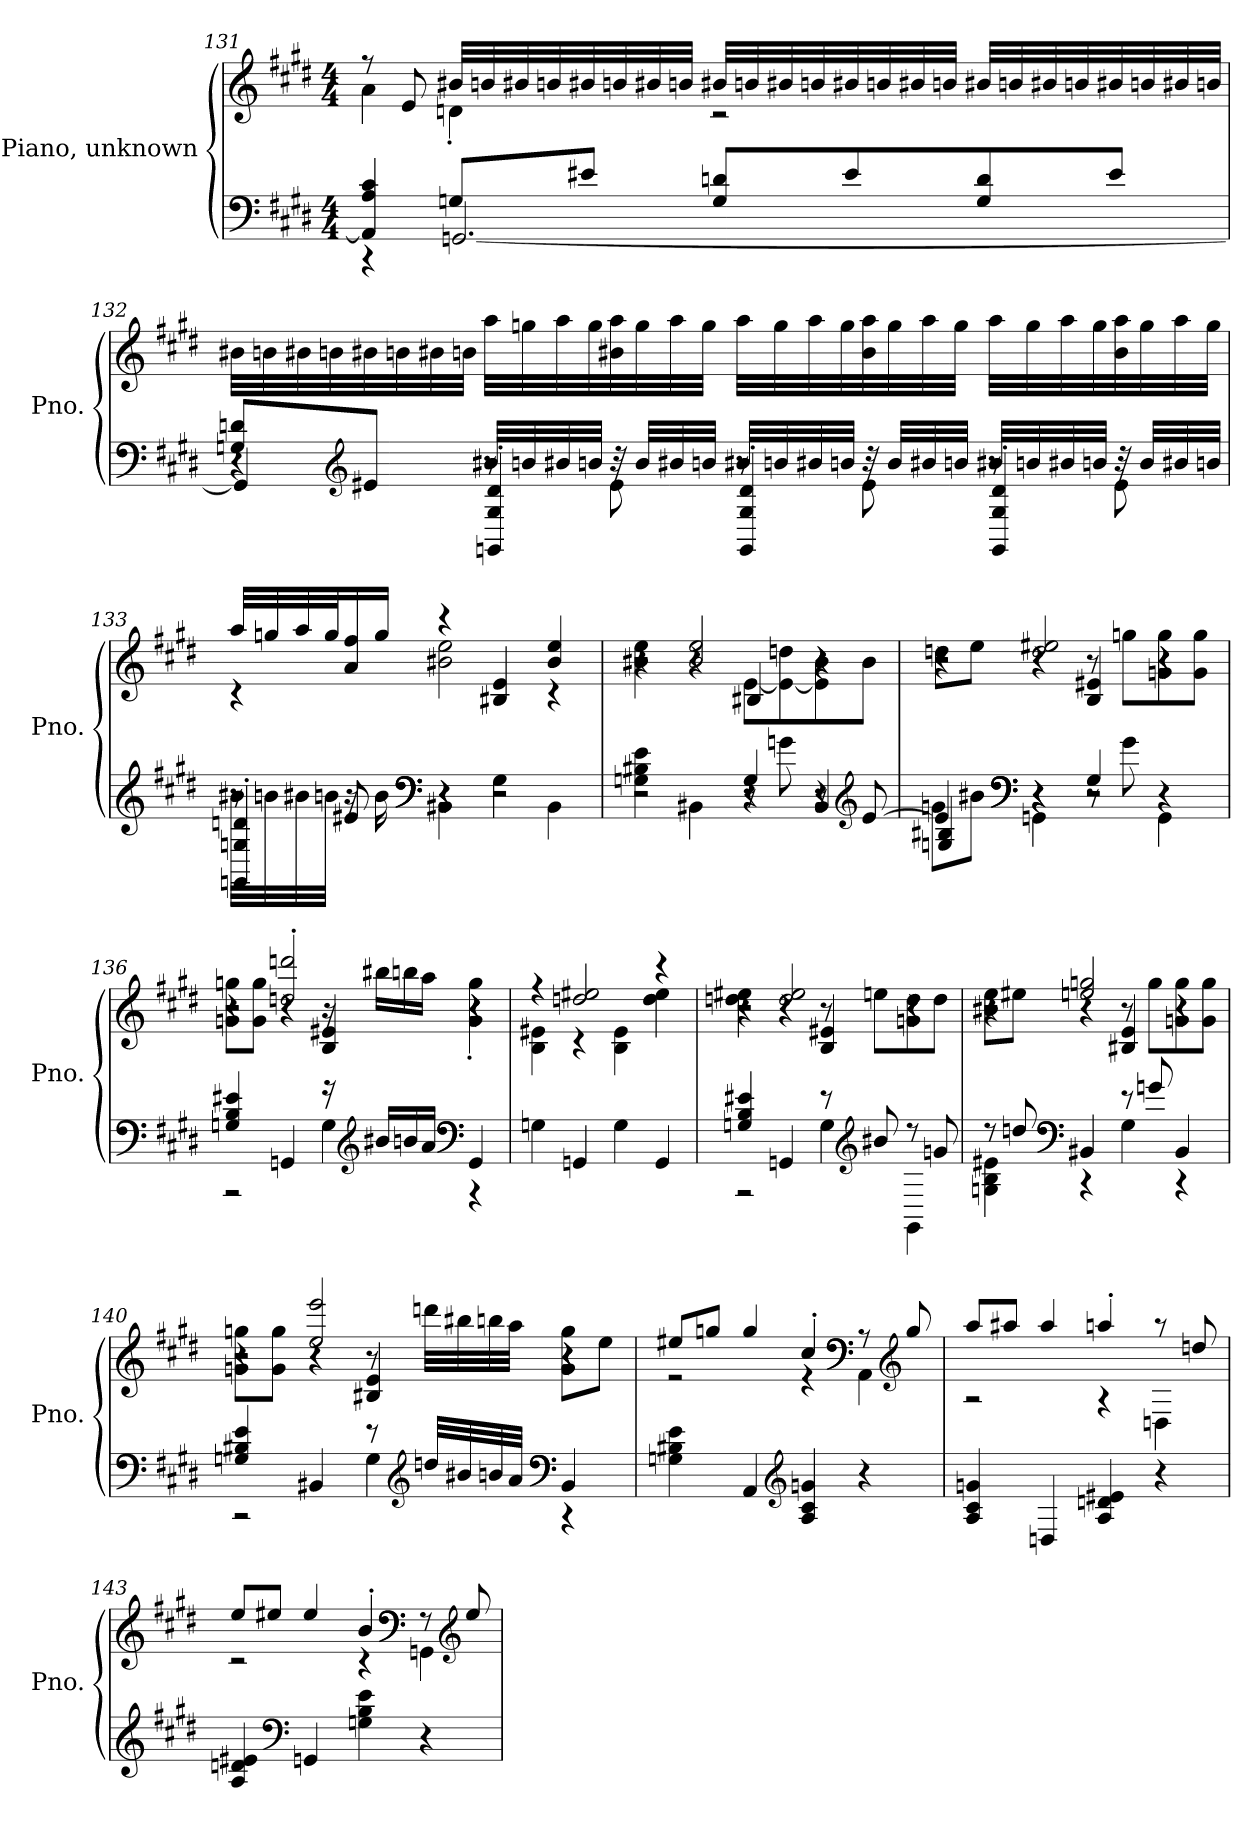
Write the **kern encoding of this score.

**kern	**kern
*part1	*part1
*staff2	*staff1
*I"Piano, unknown	*
*I'Pno.	*
!!LO:LB:g=z
*clefF4	*clefG2
*k[f#c#g#d#]	*k[f#c#g#d#]
*M4/4	*M4/4
=131	=131
*^	*^
4AA/] 4A/ 4c#/	4r	8r	4a\
.	.	8e/	.
8Gn/L	[2.GGn/	32b#X/LLL	4dn'\
.	.	32bn/	.
.	.	32b#X/	.
.	.	32bn/	.
8e#X/J	.	32b#X/	.
.	.	32bn/	.
.	.	32b#X/	.
.	.	32bn/JJJ	.
8G/ 8dn/L	.	32b#X/LLL	2r
.	.	32bn/	.
.	.	32b#X/	.
.	.	32bn/	.
8e#/	.	32b#X/	.
.	.	32bn/	.
.	.	32b#X/	.
.	.	32bn/JJJ	.
8G/ 8d/	.	32b#X/LLL	.
.	.	32bn/	.
.	.	32b#X/	.
.	.	32bn/	.
8e#/J	.	32b#X/	.
.	.	32bn/	.
.	.	32b#X/	.
.	.	32bn/JJJ	.
*	*	*v	*v
!!LO:PB:g=z
=132	=132	=132
*	*^	*
8Gn/ 8dn/L	4r	4GG/]	32b#X\LLL
.	.	.	32bn\
.	.	.	32b#X\
.	.	.	32bn\
*clefG2	*	*	*
8e#X/J	.	.	32b#X\
.	.	.	32bn\
.	.	.	32b#X\
.	.	.	32bn\JJJ
32b#X/LLL	8r	4GGn/' 4G/' 4d/'	32aa\LLL
32bn/	.	.	32ggn\
32b#X/	.	.	32aa\
32bn/JJJ	.	.	32gg\
32r	8e#\	.	32b#X\ 32aa\
32b/LLL	.	.	32gg\
32b#X/	.	.	32aa\
32bn/JJJ	.	.	32gg\JJJ
32b#X/LLL	8r	4GG/' 4G/' 4d/'	32aa\LLL
32bn/	.	.	32gg\
32b#X/	.	.	32aa\
32bn/JJJ	.	.	32gg\
32r	8e#\	.	32b#\ 32aa\
32b/LLL	.	.	32gg\
32b#X/	.	.	32aa\
32bn/JJJ	.	.	32gg\JJJ
32b#X/LLL	8r	4GG/' 4G/' 4d/'	32aa\LLL
32bn/	.	.	32gg\
32b#X/	.	.	32aa\
32bn/JJJ	.	.	32gg\
32r	8e#\	.	32b#\ 32aa\
32b/LLL	.	.	32gg\
32b#X/	.	.	32aa\
32bn/JJJ	.	.	32gg\JJJ
!!LO:LB:g=z
=133	=133	=133	=133
*	*	*	*^
8r	32b#X\LLL	4GGn/' 4Gn/' 4dn/'	32aa/LLL	4r
.	32bn\	.	32ggn/	.
.	32b#X\	.	32aa/	.
.	32bn\JJJ	.	32gg/J	.
8e#X/	16r	.	16a/ 16ff#/	.
.	16b\	.	16gg/JJ	.
*clefF4	*	*	*	*
4r	4BB#X\	4r	4r	2b#X\ 2ee\
2r	4G\	2r	4B#X/ 4e/	.
.	4BB#\	.	4b#/ 4ee/	4r
=134	=134	=134	=134	=134
*	*	*	*	*^
2r	4Gn\ 4B#X\ 4e\	2r	4r	4b#X\ 4ee\	2r
.	4BB#X\	.	2b#/ 2ee/	4r	.
4r	8r	4G/	.	[8e\L	4B#X/
.	8gn\	.	.	8e\_ 8ddn\	.
8r	4r	4BB#/	4r	8e\] 8b#\	4r
*clefG2	*	*	*	*	*
[8e/	.	.	.	8b#\J	.
!!LO:LB:g=z	!!	!!
=135	=135	=135	=135	=135	=135
4e/]	8gn\L	4Gn/ 4B#X/	4r	8ddn\L	2r
.	8b#X\J	.	.	8ee\J	.
*clefF4	*	*	*	*	*
4r	4GGn\	4r	2dd/ 2ee#X/	4r	.
2r	8r	4G/	.	8r	4B/ 4e#X/
.	8g\	.	.	8ggn\L	.
.	4GG\	4r	4r	8gn\ 8gg\	4r
.	.	.	.	8g\ 8gg\J	.
*	*v	*v	*	*	*
=136	=136	=136	=136	=136
4Gn/ 4B/ 4e#X/	2r	4r	8gn\ 8ggn\L	2r
.	.	.	8g\ 8gg\J	.
4GGn/	.	2ddn/' 2dddn/'	4r	.
16r	4G\	.	16r	4B/ 4e#X/
*clefG2	*	*	*	*
16b#X/LL	.	.	16bb#X\LL	.
16bn/	.	.	16bbn\	.
16a/JJ	.	.	16aa\JJ	.
*clefF4	*	*	*	*
4GG/	4r	4r	4g\' 4gg\'	4r
*v	*v	*	*	*
*	*	*v	*v
=137	=137	=137
4Gn\	4r	4B\ 4e#X\
4GGn/	2ddn/ 2ee#X/	4r
4G\	.	4B\ 4e#\
4GG/	4r	4dd\ 4ee#\
!!LO:LB:g=z
=138	=138	=138
*^	*	*^
4Gn/ 4B/ 4e#X/	2r	4r	4ddn\ 4ee#X\	2r
4GGn/	.	2dd/ 2ee#/	4r	.
8r	4G\	.	8r	4B/ 4e#X/
*clefG2	*	*	*	*
8b#X/	.	.	8een\L	.
8r	4GG\	4r	8gn\ 8dd\	4r
8gn/	.	.	8dd\J	.
=139	=139	=139	=139	=139
8r	4Gn\ 4B\ 4e#X\	4r	8b#X\ 8ee\L	2r
8ddn/	.	.	8ee#X\J	.
*clefF4	*	*	*	*
4BB#X/	4r	2een/ 2ggn/	4r	.
8r	4G\	.	8r	4B#X/ 4e/
8gn/	.	.	8gg\L	.
4BB#/	4r	4r	8gn\ 8gg\	4r
.	.	.	8g\ 8gg\J	.
!!LO:LB:g=z	!!	!!
=140	=140	=140	=140	=140
4Gn/ 4B#X/ 4e/	2r	4r	8gn\ 8ggn\L	2r
.	.	.	8g\ 8gg\J	.
4BB#X/	.	2ee/ 2eee/	4r	.
8r	4G\	.	8r	4B#X/ 4e/
*clefG2	*	*	*	*
32ddn/LLL	.	.	32dddn\LLL	.
32b#X/	.	.	32bb#X\	.
32bn/	.	.	32bbn\	.
32a/JJJ	.	.	32aa\JJJ	.
*clefF4	*	*	*	*
4BB#/	4r	4r	8g\ 8gg\L	4r
.	.	.	8ee\J	.
*v	*v	*	*	*
*	*	*v	*v
=141	=141	=141
4Gn\ 4B#X\ 4e\	8ee#X/L	2r
.	8ggn/J	.
4AA/	4gg/	.
*clefG2	*	*
4A/ 4c#/ 4gn/	4cc#'/	4r
*	*clefF4	*
4r	8r	4AA\
*	*clefG2	*
.	8gg/	.
!!LO:LB:g=z	!!
=142	=142	=142
4A/ 4c#/ 4gn/	8aa/L	2r
.	8aa#X/J	.
4Dn/	4aa#/	.
4A/ 4dn/ 4e#X/	4aan'/	4r
4r	8r	4Dn\
.	8ddn/	.
=143	=143	=143
4A/ 4dn/ 4e#X/	8ee/L	2r
.	8ee#X/J	.
*clefF4	*	*
4GGn/	4ee#/	.
4Gn\ 4B\ 4e#\	4b'/	4r
*	*clefF4	*
4r	8r	4GGn\
*	*clefG2	*
.	8ee#/	.
*	*v	*v
=	=
*-	*-
